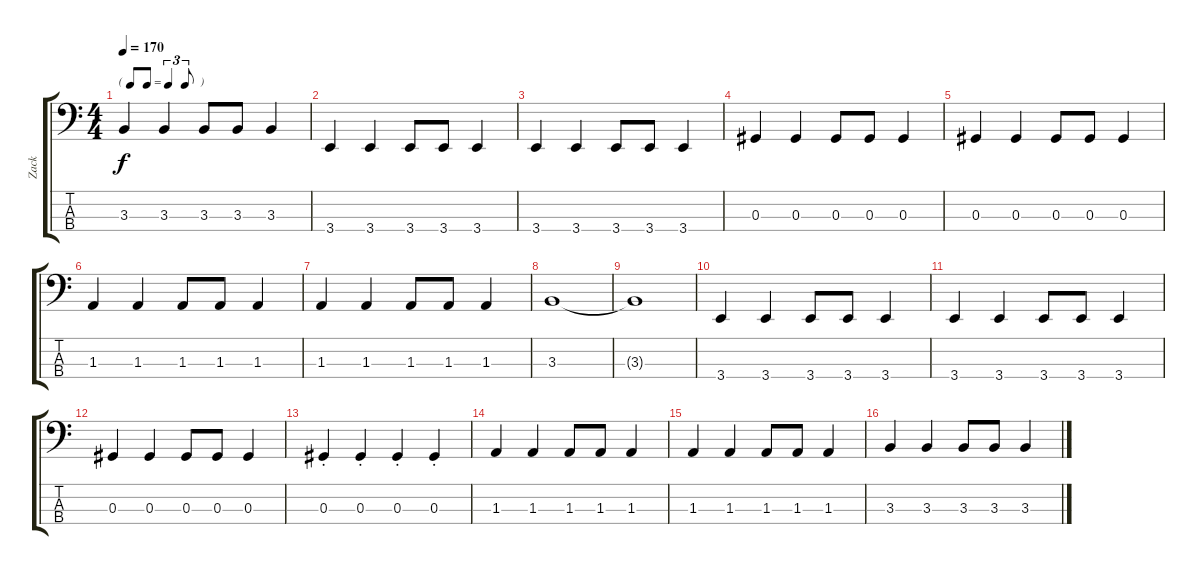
\track ("Zack" "Zack") {instrument electricbassfinger}
\staff {score tabs}
\tuning (Gb2 Db2 Ab1 Db1) {hide}
\ts (4 4)
\tf triplet8th
\tempo 170
\clef f4
\ks c
3.3.4{dy f} 3.3.4 3.3.8 3.3.8 3.3.4 |
3.4.4 3.4.4 3.4.8 3.4.8 3.4.4 |
3.4.4 3.4.4 3.4.8 3.4.8 3.4.4 |
0.3.4 0.3.4 0.3.8 0.3.8 0.3.4 |
0.3.4 0.3.4 0.3.8 0.3.8 0.3.4 |
1.3.4 1.3.4 1.3.8 1.3.8 1.3.4 |
1.3.4 1.3.4 1.3.8 1.3.8 1.3.4 |
3.3.1 |
3.3{t}.1 |
3.4.4 3.4.4 3.4.8 3.4.8 3.4.4 |
3.4.4 3.4.4 3.4.8 3.4.8 3.4.4 |
0.3.4 0.3.4 0.3.8 0.3.8 0.3.4 |
0.3{st}.4 0.3{st}.4 0.3{st}.4 0.3{st}.4 |
1.3.4 1.3.4 1.3.8 1.3.8 1.3.4 |
1.3.4 1.3.4 1.3.8 1.3.8 1.3.4 |
3.3.4 3.3.4 3.3.8 3.3.8 3.3.4
